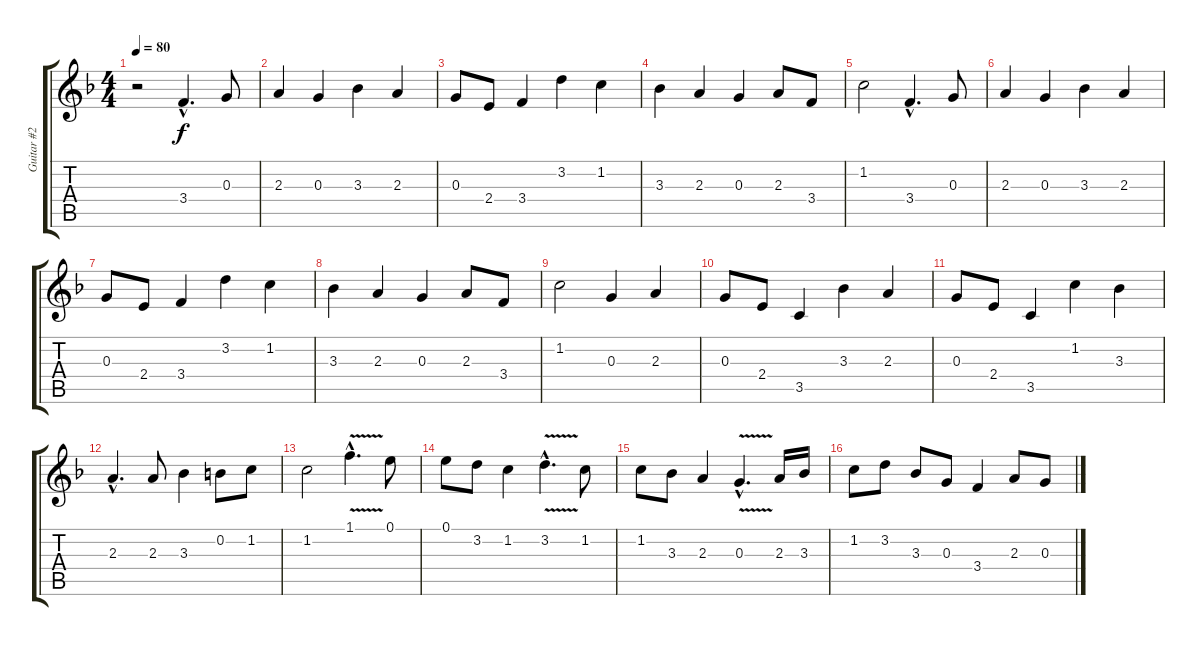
\track ("Guitar #2" "Guitar #2") {instrument overdrivenguitar}
\staff {score tabs}
\tuning (E4 B3 G3 D3 A2 E2) {hide}
\ts (4 4)
\tempo 80
\clef g2
\ks f
r.2{dy f instrument overdrivenguitar} 3.4{hac}.4{d} 0.3.8 |
2.3.4 0.3.4 3.3.4 2.3.4 |
0.3.8 2.4.8 3.4.4 3.2.4 1.2.4 |
3.3.4 2.3.4 0.3.4 2.3.8 3.4.8 |
1.2.2 3.4{hac}.4{d} 0.3.8 |
2.3.4 0.3.4 3.3.4 2.3.4 |
0.3.8 2.4.8 3.4.4 3.2.4 1.2.4 |
3.3.4 2.3.4 0.3.4 2.3.8 3.4.8 |
1.2.2 0.3.4 2.3.4 |
0.3.8 2.4.8 3.5.4 3.3.4 2.3.4 |
0.3.8 2.4.8 3.5.4 1.2.4 3.3.4 |
2.3{hac}.4{d} 2.3.8 3.3.4 0.2.8 1.2.8 |
1.2.2 1.1{v hac}.4{d} 0.1.8 |
0.1.8 3.2.8 1.2.4 3.2{v hac}.4{d} 1.2.8 |
1.2.8 3.3.8 2.3.4 0.3{v hac}.4{d} 2.3.16 3.3.16 |
1.2.8 3.2.8 3.3.8 0.3.8 3.4.4 2.3.8 0.3.8
